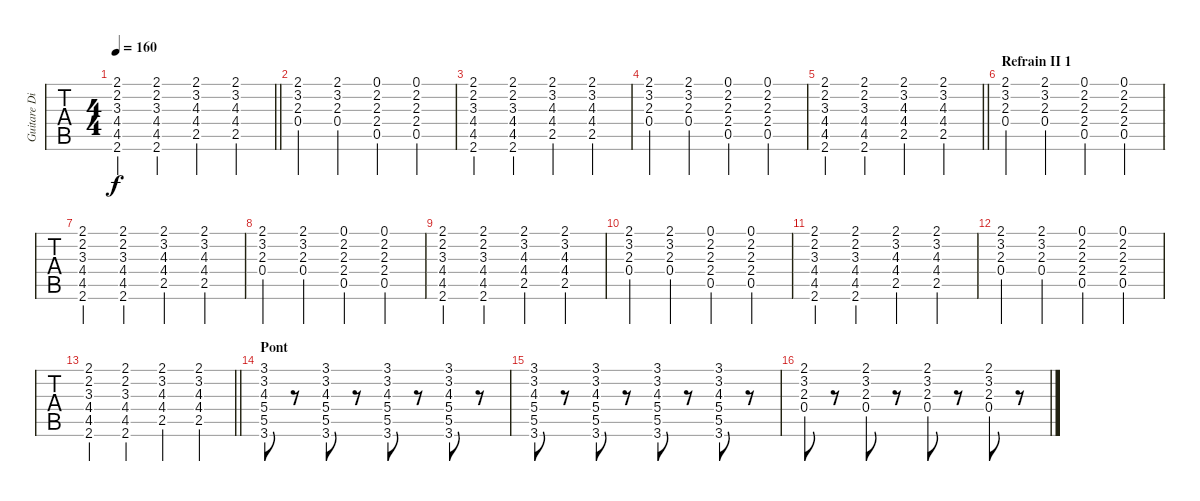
\track ("Guitare Disto" "Guitare Di") {instrument distortionguitar}
\staff {tabs}
\tuning (E4 B3 G3 D3 A2 E2) {hide}
\ts (4 4)
\tempo 160
\clef g2
\barLineRight lightlight
\ks c
(2.1 2.2 3.3 4.4 4.5 2.6).4{dy f} (2.1 2.2 3.3 4.4 4.5 2.6).4 (2.1 3.2 4.3 4.4 2.5).4 (2.1 3.2 4.3 4.4 2.5).4 |
(2.1 3.2 2.3 0.4).4 (2.1 3.2 2.3 0.4).4 (0.1 2.2 2.3 2.4 0.5).4 (0.1 2.2 2.3 2.4 0.5).4 |
(2.1 2.2 3.3 4.4 4.5 2.6).4 (2.1 2.2 3.3 4.4 4.5 2.6).4 (2.1 3.2 4.3 4.4 2.5).4 (2.1 3.2 4.3 4.4 2.5).4 |
(2.1 3.2 2.3 0.4).4 (2.1 3.2 2.3 0.4).4 (0.1 2.2 2.3 2.4 0.5).4 (0.1 2.2 2.3 2.4 0.5).4 |
\barLineRight lightlight
(2.1 2.2 3.3 4.4 4.5 2.6).4 (2.1 2.2 3.3 4.4 4.5 2.6).4 (2.1 3.2 4.3 4.4 2.5).4 (2.1 3.2 4.3 4.4 2.5).4 |
\section ("" "Refrain II 1")
(2.1 3.2 2.3 0.4).4 (2.1 3.2 2.3 0.4).4 (0.1 2.2 2.3 2.4 0.5).4 (0.1 2.2 2.3 2.4 0.5).4 |
(2.1 2.2 3.3 4.4 4.5 2.6).4 (2.1 2.2 3.3 4.4 4.5 2.6).4 (2.1 3.2 4.3 4.4 2.5).4 (2.1 3.2 4.3 4.4 2.5).4 |
(2.1 3.2 2.3 0.4).4 (2.1 3.2 2.3 0.4).4 (0.1 2.2 2.3 2.4 0.5).4 (0.1 2.2 2.3 2.4 0.5).4 |
(2.1 2.2 3.3 4.4 4.5 2.6).4 (2.1 2.2 3.3 4.4 4.5 2.6).4 (2.1 3.2 4.3 4.4 2.5).4 (2.1 3.2 4.3 4.4 2.5).4 |
(2.1 3.2 2.3 0.4).4 (2.1 3.2 2.3 0.4).4 (0.1 2.2 2.3 2.4 0.5).4 (0.1 2.2 2.3 2.4 0.5).4 |
(2.1 2.2 3.3 4.4 4.5 2.6).4 (2.1 2.2 3.3 4.4 4.5 2.6).4 (2.1 3.2 4.3 4.4 2.5).4 (2.1 3.2 4.3 4.4 2.5).4 |
(2.1 3.2 2.3 0.4).4 (2.1 3.2 2.3 0.4).4 (0.1 2.2 2.3 2.4 0.5).4 (0.1 2.2 2.3 2.4 0.5).4 |
\barLineRight lightlight
(2.1 2.2 3.3 4.4 4.5 2.6).4 (2.1 2.2 3.3 4.4 4.5 2.6).4 (2.1 3.2 4.3 4.4 2.5).4 (2.1 3.2 4.3 4.4 2.5).4 |
\section ("" "Pont")
(3.1 3.2 4.3 5.4 5.5 3.6).8 r.8 (3.1 3.2 4.3 5.4 5.5 3.6).8 r.8 (3.1 3.2 4.3 5.4 5.5 3.6).8 r.8 (3.1 3.2 4.3 5.4 5.5 3.6).8 r.8 |
(3.1 3.2 4.3 5.4 5.5 3.6).8 r.8 (3.1 3.2 4.3 5.4 5.5 3.6).8 r.8 (3.1 3.2 4.3 5.4 5.5 3.6).8 r.8 (3.1 3.2 4.3 5.4 5.5 3.6).8 r.8 |
(2.1 3.2 2.3 0.4).8 r.8 (2.1 3.2 2.3 0.4).8 r.8 (2.1 3.2 2.3 0.4).8 r.8 (2.1 3.2 2.3 0.4).8 r.8
